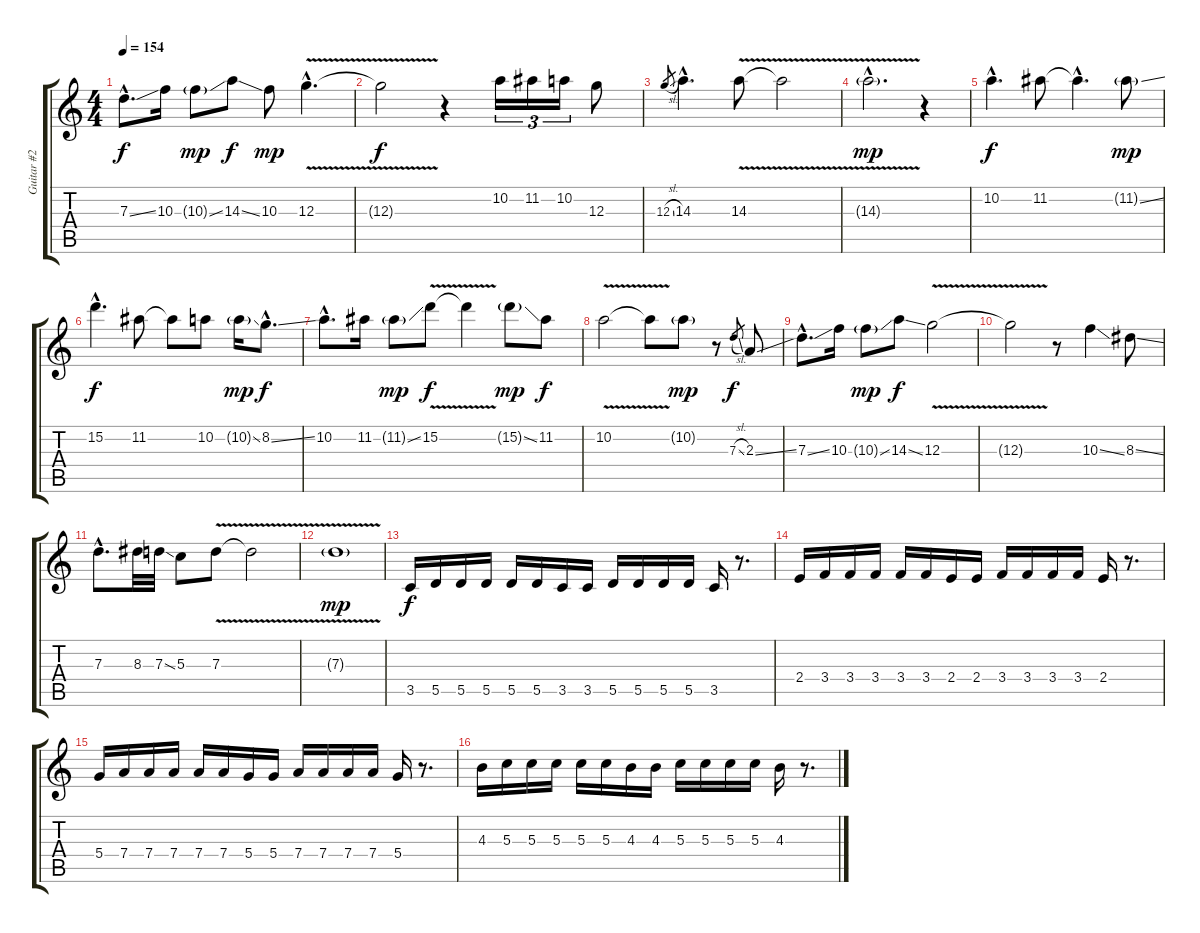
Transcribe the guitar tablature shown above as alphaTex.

\track ("Guitar #2" "Guitar #2") {instrument distortionguitar}
\staff {score tabs}
\tuning (E4 B3 G3 D3 A2 E2) {hide}
\ts (4 4)
\tempo 154
\clef g2
\ks c
7.3{ss hac}.8{d dy f} 10.3.16 10.3{ss g}.8{dy mp} 14.3{ss}.8{dy f} 10.3.8{dy mp} 12.3{v hac}.4{d} |
12.3{v t}.2{dy f} r.4 10.2.16{tu (3 2)} 11.2.16{tu (3 2)} 10.2.16{tu (3 2)} 12.3.8 |
12.3{sl}.8{gr} 14.3{hac}.4{d} 14.3{v}.8 14.3{v t}.2 |
14.3{v g hac}.2{d dy mp} r.4 |
10.2{hac}.4{d dy f} 11.2.8 11.2{hac t}.4{d} 11.2{ss g}.8{dy mp} |
15.2{hac}.4{d dy f} 11.2.8 11.2{t}.8 10.2.8 10.2{ss g}.16{dy mp} 8.2{ss hac}.8{d dy f} |
10.2{hac}.8{d} 11.2.16 11.2{ss g}.8{dy mp} 15.2{v}.8{dy f} 15.2{v t}.4 15.2{ss g}.8{dy mp} 11.2.8{dy f} |
10.2{v}.2 10.2{v t}.8 10.2{g}.8{dy mp} r.8 7.3{sl}.8{gr dy f} 2.3{ss}.8 |
7.3{ss hac}.8{d} 10.3.16 10.3{ss g}.8{dy mp} 14.3{ss}.8{dy f} 12.3{v}.2 |
12.3{v t}.2 r.8 10.3{ss}.4 8.3{ss}.8 |
7.3{hac}.8{d} 8.3.32 7.3{ss}.32 5.3.8 7.3{v}.8 7.3{v t}.2 |
7.3{v g}.1{dy mp} |
3.5.16{dy f} 5.5.16 5.5.16 5.5.16 5.5.16 5.5.16 3.5.16 3.5.16 5.5.16 5.5.16 5.5.16 5.5.16 3.5.16 r.8{d} |
2.4.16 3.4.16 3.4.16 3.4.16 3.4.16 3.4.16 2.4.16 2.4.16 3.4.16 3.4.16 3.4.16 3.4.16 2.4.16 r.8{d} |
5.4.16 7.4.16 7.4.16 7.4.16 7.4.16 7.4.16 5.4.16 5.4.16 7.4.16 7.4.16 7.4.16 7.4.16 5.4.16 r.8{d} |
4.3.16 5.3.16 5.3.16 5.3.16 5.3.16 5.3.16 4.3.16 4.3.16 5.3.16 5.3.16 5.3.16 5.3.16 4.3.16 r.8{d}
